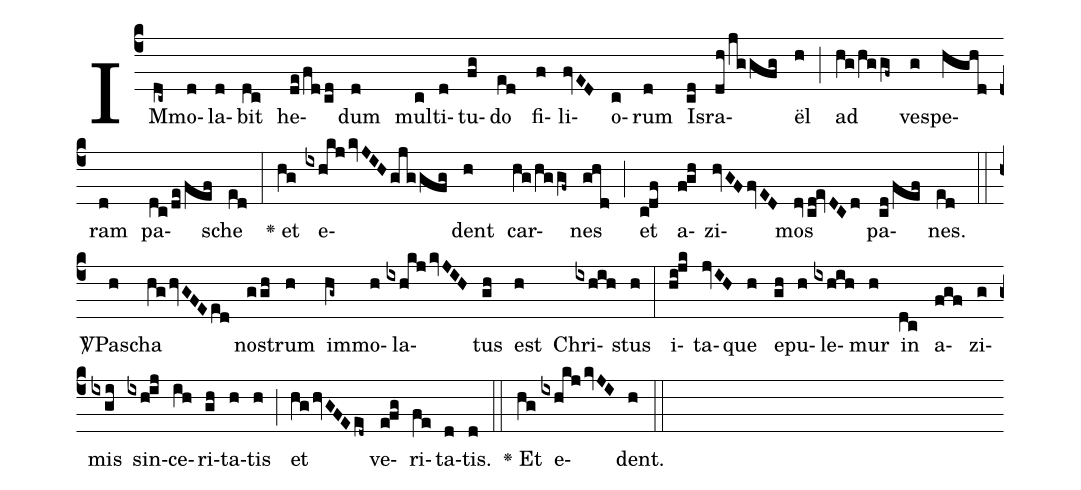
%%
(c4)IM(dc~)mo(d)la(d)bit(dc) he(de/fdcd)dum(d) mul(c)ti(d)tu(fg)do(ed) fi(f)li(fvED)o(c)rum(d) Is(cd)ra(dh/jg/gfg)ël(h) (;)

ad(hg/hggf~) ve(g)spe(hghd)ram(d) pa(dc/de/fef)sche(ed) (:) <v>\greheightstar</v>~et(hg) e(ixhkj/kvJIH/gjg/gfg)dent(h)

car(hg/hg/gf~)nes(ghd) (;) et(cdf) a(fgh)zi(hvGFfvED)mos(dv/cd!evDCd) pa(cd/fef)nes.(ed) (::)

<v>\Vbar{}</v>Pa(h)scha(hg/hvGFEed) no(ggh)strum(h) im(hg~)mo(h)la(ixhkj/kvJIH)tus(gh) est(h)

Chri(ixhih)stus(h) (:) i(hi!jk)ta(jvIH)que(h) e(gh)pu(h)le(ixhih)mur(h) in(dc) a(fgf)zi(g)mis(ixgi)

sin(ixhij)ce(ih)ri(gh)ta(h)tis(h) (;) et(hg/hvGFEed~) ve(efg)ri(fe)ta(d)tis.(d) (::)

<v>\greheightstar</v>~Et(hg) e(ixhkjkvJI)dent.(h) (::)
